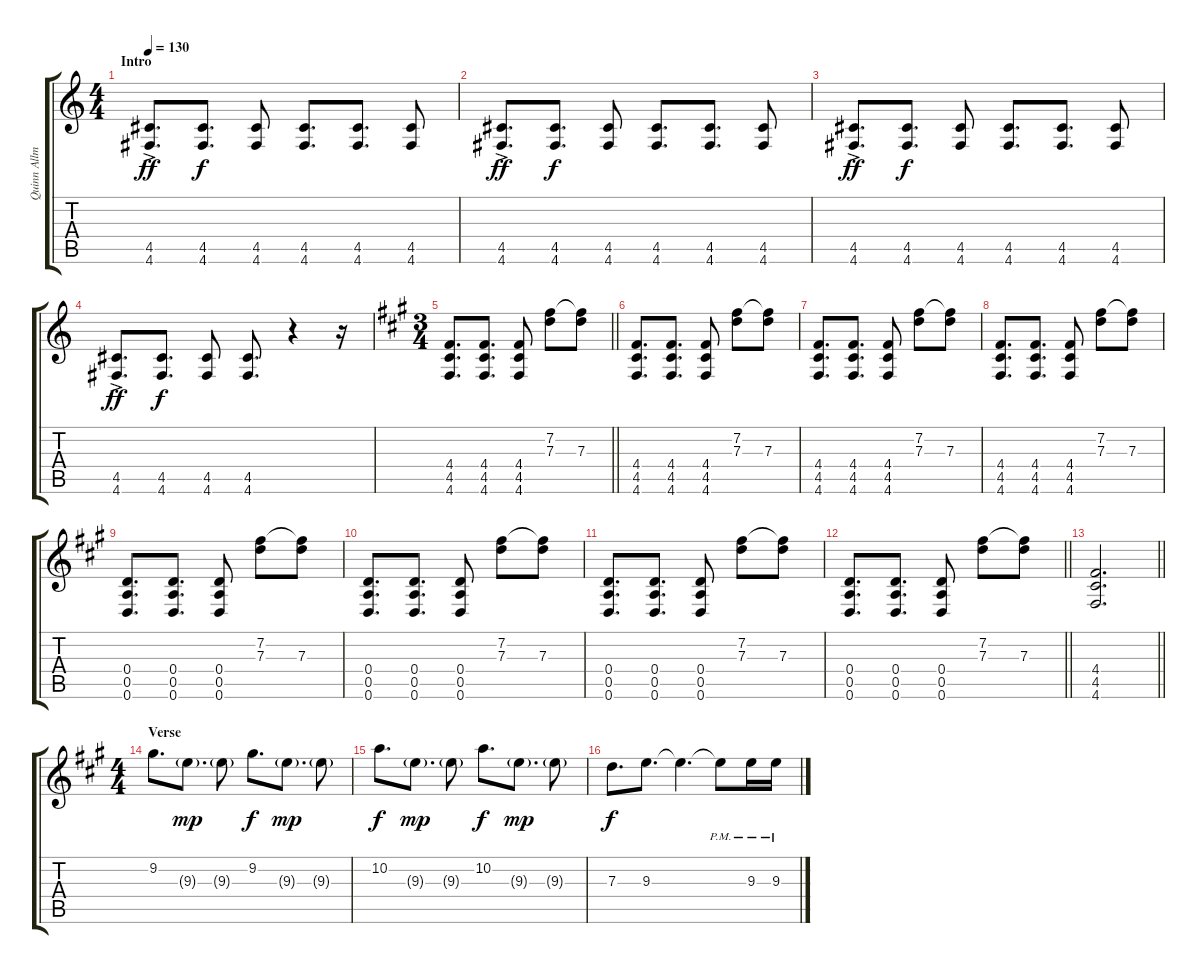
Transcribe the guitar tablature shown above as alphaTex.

\track ("Quinn Allman" "Quinn Allm") {instrument electricguitarclean}
\staff {score tabs}
\tuning (E4 B3 G3 D3 A2 D2) {hide}
\ts (4 4)
\section ("" "Intro")
\tempo 130
\clef g2
\ks c
(4.5{ac} 4.6).8{d dy ff instrument distortionguitar} (4.5 4.6).8{d dy f} (4.5 4.6).8 (4.5 4.6).8{d} (4.5 4.6).8{d} (4.5 4.6).8 |
(4.5{ac} 4.6).8{d dy ff} (4.5 4.6).8{d dy f} (4.5 4.6).8 (4.5 4.6).8{d} (4.5 4.6).8{d} (4.5 4.6).8 |
(4.5{ac} 4.6).8{d dy ff} (4.5 4.6).8{d dy f} (4.5 4.6).8 (4.5 4.6).8{d} (4.5 4.6).8{d} (4.5 4.6).8 |
(4.5{ac} 4.6).8{d dy ff} (4.5 4.6).8{d dy f} (4.5 4.6).8 (4.5 4.6).8{d} r.4 r.16 |
\ts (3 4)
\barLineRight lightlight
\ks f#minor
(4.4 4.5 4.6).8{d} (4.4 4.5 4.6).8{d} (4.4 4.5 4.6).8 (7.2 7.3).8 (7.2{t} 7.3).8 |
\section ("" "")
(4.4 4.5 4.6).8{d} (4.4 4.5 4.6).8{d} (4.4 4.5 4.6).8 (7.2 7.3).8 (7.2{t} 7.3).8 |
(4.4 4.5 4.6).8{d} (4.4 4.5 4.6).8{d} (4.4 4.5 4.6).8 (7.2 7.3).8 (7.2{t} 7.3).8 |
(4.4 4.5 4.6).8{d} (4.4 4.5 4.6).8{d} (4.4 4.5 4.6).8 (7.2 7.3).8 (7.2{t} 7.3).8 |
(0.4 0.5 0.6).8{d} (0.4 0.5 0.6).8{d} (0.4 0.5 0.6).8 (7.2 7.3).8 (7.2{t} 7.3).8 |
(0.4 0.5 0.6).8{d} (0.4 0.5 0.6).8{d} (0.4 0.5 0.6).8 (7.2 7.3).8 (7.2{t} 7.3).8 |
(0.4 0.5 0.6).8{d} (0.4 0.5 0.6).8{d} (0.4 0.5 0.6).8 (7.2 7.3).8 (7.2{t} 7.3).8 |
\barLineRight lightlight
(0.4 0.5 0.6).8{d} (0.4 0.5 0.6).8{d} (0.4 0.5 0.6).8 (7.2 7.3).8 (7.2{t} 7.3).8 |
\barLineRight lightlight
(4.4 4.5 4.6).2{d} |
\ts (4 4)
\section ("" "Verse")
9.2.8{d instrument electricguitarclean} 9.3{g}.8{d dy mp} 9.3{g}.8 9.2.8{d dy f} 9.3{g}.8{d dy mp} 9.3{g}.8 |
10.2.8{d dy f} 9.3{g}.8{d dy mp} 9.3{g}.8 10.2.8{d dy f} 9.3{g}.8{d dy mp} 9.3{g}.8 |
7.3.8{d dy f} 9.3.8{d} 9.3{t}.4{d} 9.3{pm t}.8 9.3{pm}.16 9.3{pm}.16
